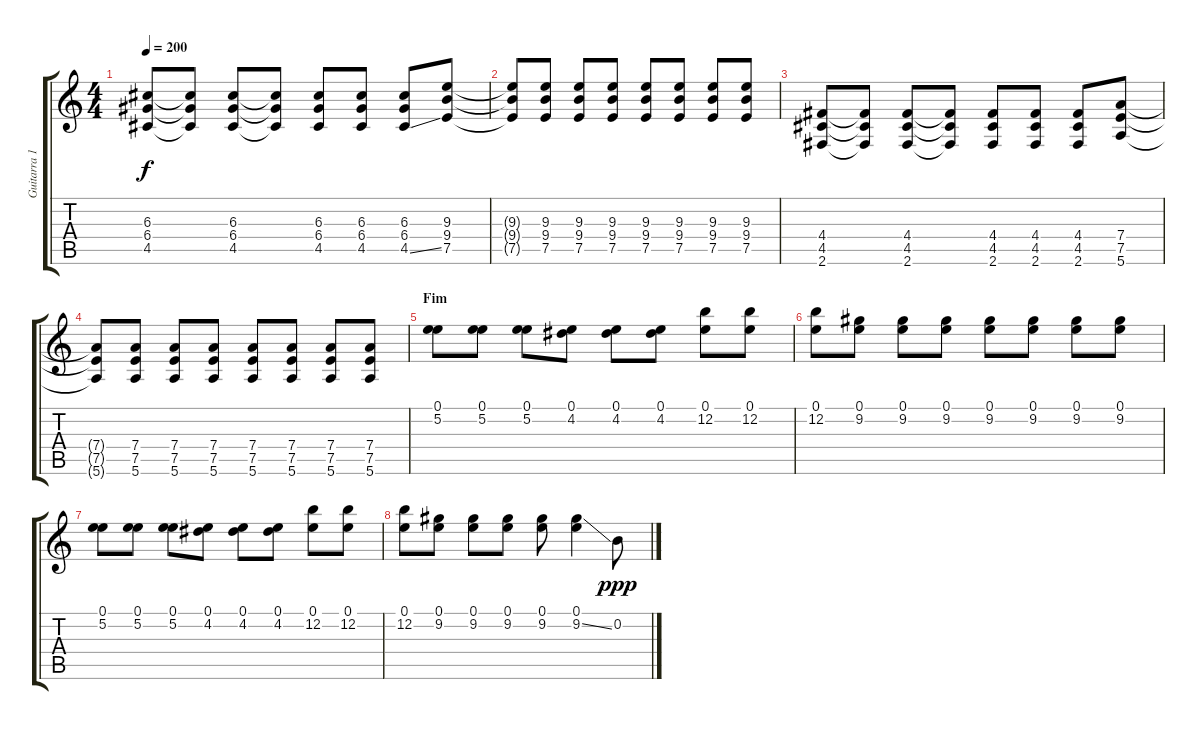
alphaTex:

\track ("Guitarra 1 | Phillipe  " "Guitarra 1") {instrument distortionguitar}
\staff {score tabs}
\tuning (E4 B3 G3 D3 A2 E2) {hide}
\ts (4 4)
\tempo 200
\clef g2
\ks c
(6.3 6.4 4.5).8{dy f} (6.3{t} 6.4{t} 4.5{t}).8 (6.3 6.4 4.5).8 (6.3{t} 6.4{t} 4.5{t}).8 (6.3 6.4 4.5).8 (6.3 6.4 4.5).8 (6.3 6.4 4.5{ss}).8 (9.3 9.4 7.5).8 |
(9.3{t} 9.4{t} 7.5{t}).8 (9.3 9.4 7.5).8 (9.3 9.4 7.5).8 (9.3 9.4 7.5).8 (9.3 9.4 7.5).8 (9.3 9.4 7.5).8 (9.3 9.4 7.5).8 (9.3 9.4 7.5).8 |
(4.4 4.5 2.6).8 (4.4{t} 4.5{t} 2.6{t}).8 (4.4 4.5 2.6).8 (4.4{t} 4.5{t} 2.6{t}).8 (4.4 4.5 2.6).8 (4.4 4.5 2.6).8 (4.4 4.5 2.6).8 (7.4 7.5 5.6).8 |
(7.4{t} 7.5{t} 5.6{t}).8 (7.4 7.5 5.6).8 (7.4 7.5 5.6).8 (7.4 7.5 5.6).8 (7.4 7.5 5.6).8 (7.4 7.5 5.6).8 (7.4 7.5 5.6).8 (7.4 7.5 5.6).8 |
\section ("" "Fim")
(0.1 5.2).8 (0.1 5.2).8 (0.1 5.2).8 (0.1 4.2).8 (0.1 4.2).8 (0.1 4.2).8 (0.1 12.2).8 (0.1 12.2).8 |
(0.1 12.2).8 (0.1 9.2).8 (0.1 9.2).8 (0.1 9.2).8 (0.1 9.2).8 (0.1 9.2).8 (0.1 9.2).8 (0.1 9.2).8 |
(0.1 5.2).8 (0.1 5.2).8 (0.1 5.2).8 (0.1 4.2).8 (0.1 4.2).8 (0.1 4.2).8 (0.1 12.2).8 (0.1 12.2).8 |
(0.1 12.2).8 (0.1 9.2).8 (0.1 9.2).8 (0.1 9.2).8 (0.1 9.2).8 (0.1 9.2{ss}).4 0.2.8{dy ppp}
